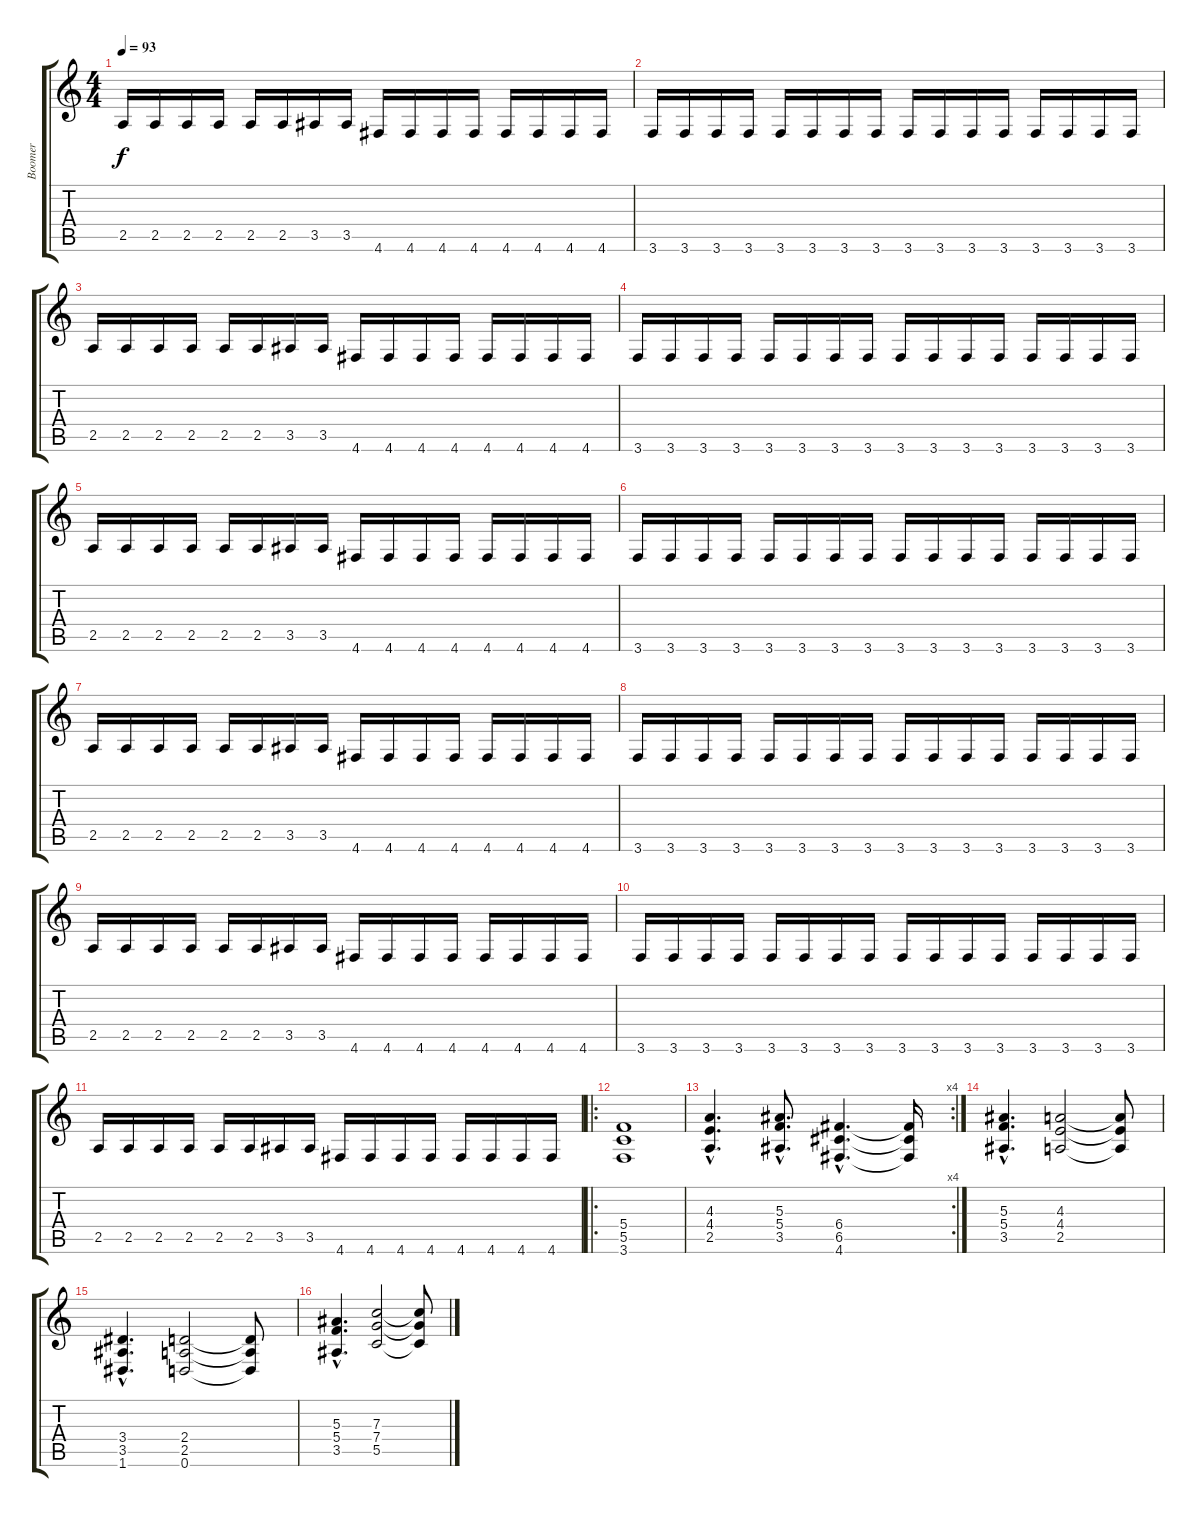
\track ("Boomer" "Boomer") {instrument distortionguitar}
\staff {score tabs}
\tuning (D4 A3 F3 C3 G2 D2) {hide}
\ts (4 4)
\tempo 93
\clef g2
\ks c
2.5.16{dy f} 2.5.16 2.5.16 2.5.16 2.5.16 2.5.16 3.5.16 3.5.16 4.6.16 4.6.16 4.6.16 4.6.16 4.6.16 4.6.16 4.6.16 4.6.16 |
3.6.16 3.6.16 3.6.16 3.6.16 3.6.16 3.6.16 3.6.16 3.6.16 3.6.16 3.6.16 3.6.16 3.6.16 3.6.16 3.6.16 3.6.16 3.6.16 |
2.5.16 2.5.16 2.5.16 2.5.16 2.5.16 2.5.16 3.5.16 3.5.16 4.6.16 4.6.16 4.6.16 4.6.16 4.6.16 4.6.16 4.6.16 4.6.16 |
3.6.16 3.6.16 3.6.16 3.6.16 3.6.16 3.6.16 3.6.16 3.6.16 3.6.16 3.6.16 3.6.16 3.6.16 3.6.16 3.6.16 3.6.16 3.6.16 |
2.5.16 2.5.16 2.5.16 2.5.16 2.5.16 2.5.16 3.5.16 3.5.16 4.6.16 4.6.16 4.6.16 4.6.16 4.6.16 4.6.16 4.6.16 4.6.16 |
3.6.16 3.6.16 3.6.16 3.6.16 3.6.16 3.6.16 3.6.16 3.6.16 3.6.16 3.6.16 3.6.16 3.6.16 3.6.16 3.6.16 3.6.16 3.6.16 |
2.5.16 2.5.16 2.5.16 2.5.16 2.5.16 2.5.16 3.5.16 3.5.16 4.6.16 4.6.16 4.6.16 4.6.16 4.6.16 4.6.16 4.6.16 4.6.16 |
3.6.16 3.6.16 3.6.16 3.6.16 3.6.16 3.6.16 3.6.16 3.6.16 3.6.16 3.6.16 3.6.16 3.6.16 3.6.16 3.6.16 3.6.16 3.6.16 |
2.5.16 2.5.16 2.5.16 2.5.16 2.5.16 2.5.16 3.5.16 3.5.16 4.6.16 4.6.16 4.6.16 4.6.16 4.6.16 4.6.16 4.6.16 4.6.16 |
3.6.16 3.6.16 3.6.16 3.6.16 3.6.16 3.6.16 3.6.16 3.6.16 3.6.16 3.6.16 3.6.16 3.6.16 3.6.16 3.6.16 3.6.16 3.6.16 |
2.5.16 2.5.16 2.5.16 2.5.16 2.5.16 2.5.16 3.5.16 3.5.16 4.6.16 4.6.16 4.6.16 4.6.16 4.6.16 4.6.16 4.6.16 4.6.16 |
\ro
(5.4 5.5 3.6).1{instrument distortionguitar} |
\rc 4
(4.3{hac} 4.4{hac} 2.5{hac}).4{d} (5.3{hac} 5.4{hac} 3.5{hac}).8{d} (6.4{hac} 6.5{hac} 4.6{hac}).4{d} (6.4{t} 6.5{t} 4.6{t}).16 |
(5.3{hac} 5.4{hac} 3.5{hac}).4{d} (4.3 4.4 2.5).2 (4.3{t} 4.4{t} 2.5{t}).8 |
(3.4{hac} 3.5{hac} 1.6{hac}).4{d instrument distortionguitar} (2.4 2.5 0.6).2 (2.4{t} 2.5{t} 0.6{t}).8 |
(5.3{hac} 5.4{hac} 3.5{hac}).4{d instrument distortionguitar} (7.3 7.4 5.5).2 (7.3{t} 7.4{t} 5.5{t}).8
